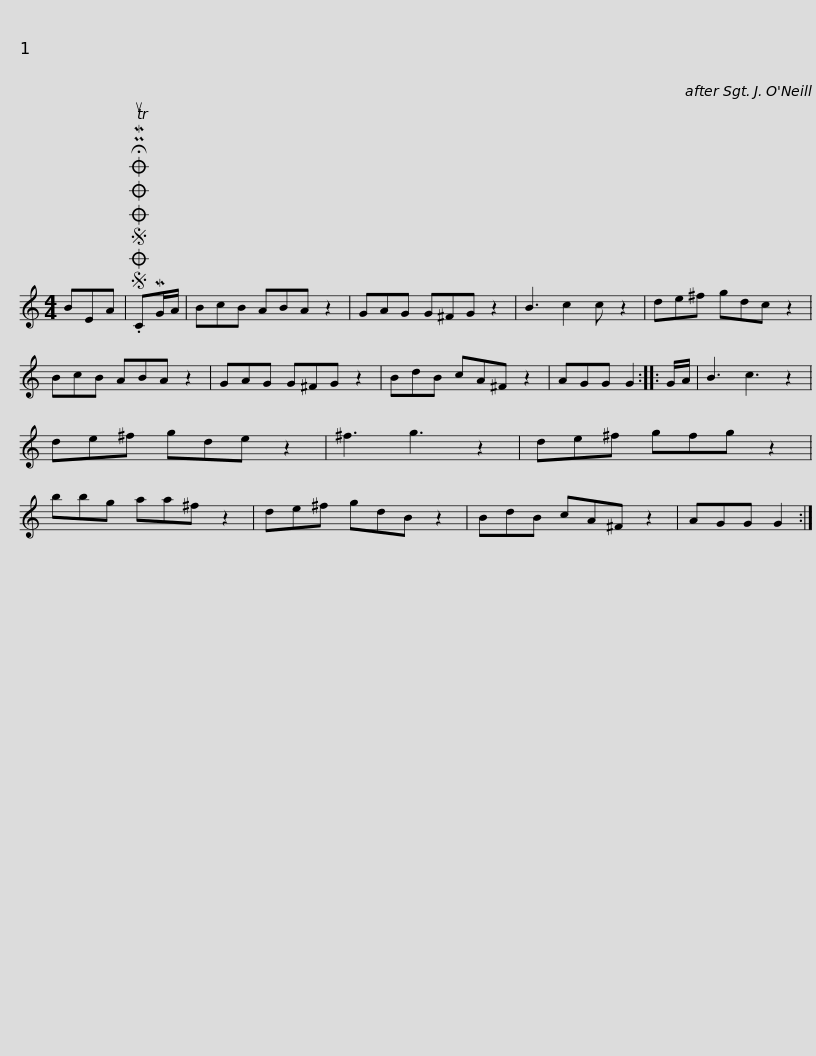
X:1
L:1/8
M:4/4
I:linebreak $
K:C
V:1 treble
V:1
 BEA |SOSOOO .!fermata!PMTuCMG/A/ | BcB ABA z2 | GAG G^FG z2 | B3 c2 c z2 | %5
 de^f gdc z2 | BcB ABA z2 |$ GAG G^FG z2 | BdB cA^F z2 | AGG G2 :: %10
 G/A/ | B3 c3 z2 | de^f gde z2 | ^f3 g3 z2 | de^f gfg z2 |$ %15
 bbg aa^f z2 | de^f gdB z2 | BdB cA^F z2 | AGG G2 :| %19
